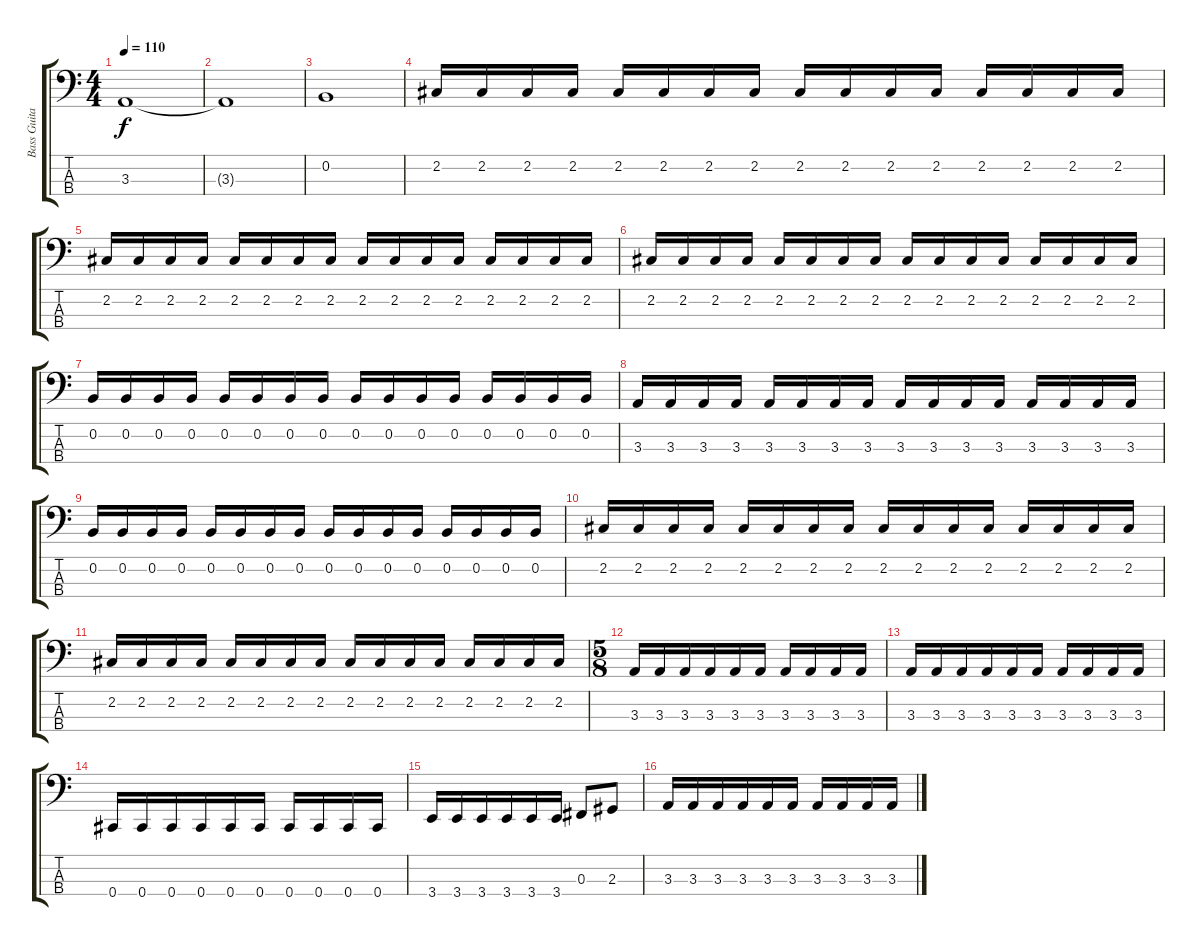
\track ("Bass Guitar" "Bass Guita") {instrument electricbassfinger}
\staff {score tabs}
\tuning (E2 B1 Gb1 Db1) {hide}
\ts (4 4)
\tempo 110
\clef f4
\ks c
3.3.1{dy f} |
3.3{t}.1 |
0.2.1 |
2.2.16 2.2.16 2.2.16 2.2.16 2.2.16 2.2.16 2.2.16 2.2.16 2.2.16 2.2.16 2.2.16 2.2.16 2.2.16 2.2.16 2.2.16 2.2.16 |
2.2.16 2.2.16 2.2.16 2.2.16 2.2.16 2.2.16 2.2.16 2.2.16 2.2.16 2.2.16 2.2.16 2.2.16 2.2.16 2.2.16 2.2.16 2.2.16 |
2.2.16 2.2.16 2.2.16 2.2.16 2.2.16 2.2.16 2.2.16 2.2.16 2.2.16 2.2.16 2.2.16 2.2.16 2.2.16 2.2.16 2.2.16 2.2.16 |
0.2.16 0.2.16 0.2.16 0.2.16 0.2.16 0.2.16 0.2.16 0.2.16 0.2.16 0.2.16 0.2.16 0.2.16 0.2.16 0.2.16 0.2.16 0.2.16 |
3.3.16 3.3.16 3.3.16 3.3.16 3.3.16 3.3.16 3.3.16 3.3.16 3.3.16 3.3.16 3.3.16 3.3.16 3.3.16 3.3.16 3.3.16 3.3.16 |
0.2.16 0.2.16 0.2.16 0.2.16 0.2.16 0.2.16 0.2.16 0.2.16 0.2.16 0.2.16 0.2.16 0.2.16 0.2.16 0.2.16 0.2.16 0.2.16 |
2.2.16 2.2.16 2.2.16 2.2.16 2.2.16 2.2.16 2.2.16 2.2.16 2.2.16 2.2.16 2.2.16 2.2.16 2.2.16 2.2.16 2.2.16 2.2.16 |
2.2.16 2.2.16 2.2.16 2.2.16 2.2.16 2.2.16 2.2.16 2.2.16 2.2.16 2.2.16 2.2.16 2.2.16 2.2.16 2.2.16 2.2.16 2.2.16 |
\ts (5 8)
3.3.16 3.3.16 3.3.16 3.3.16 3.3.16 3.3.16 3.3.16 3.3.16 3.3.16 3.3.16 |
3.3.16 3.3.16 3.3.16 3.3.16 3.3.16 3.3.16 3.3.16 3.3.16 3.3.16 3.3.16 |
0.4.16 0.4.16 0.4.16 0.4.16 0.4.16 0.4.16 0.4.16 0.4.16 0.4.16 0.4.16 |
3.4.16 3.4.16 3.4.16 3.4.16 3.4.16 3.4.16 0.3.8 2.3.8 |
3.3.16 3.3.16 3.3.16 3.3.16 3.3.16 3.3.16 3.3.16 3.3.16 3.3.16 3.3.16
